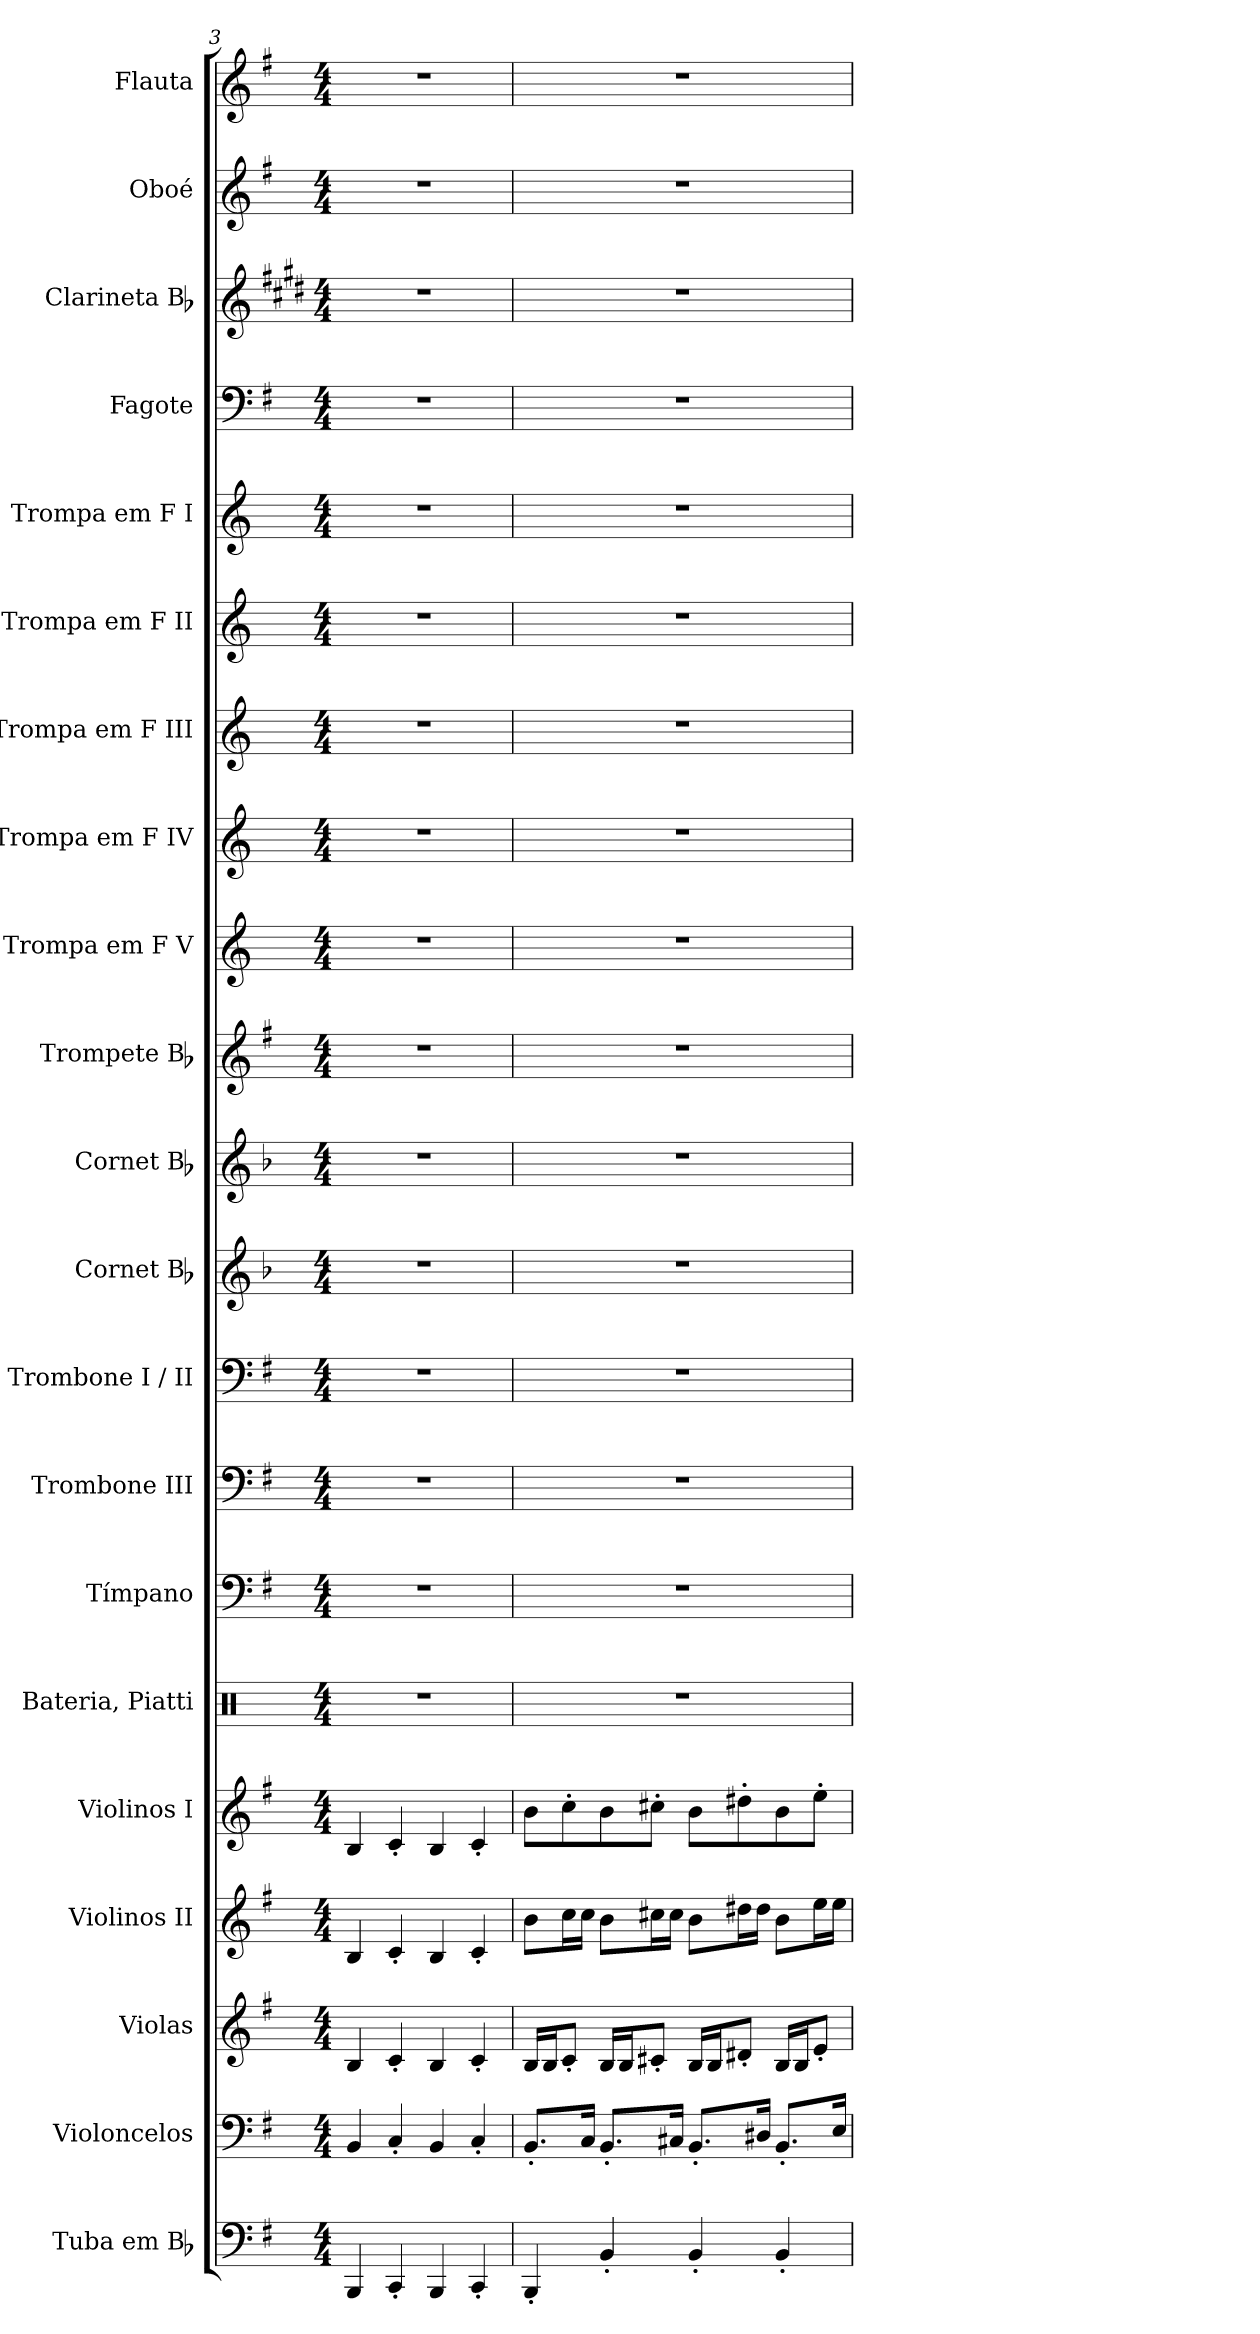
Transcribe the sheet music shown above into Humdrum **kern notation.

**kern	**kern	**kern	**kern	**kern	**kern	**kern	**kern	**kern	**kern	**kern	**kern	**kern	**kern	**kern	**kern	**kern	**kern	**kern	**kern	**kern
*part21	*part20	*part19	*part18	*part17	*part16	*part15	*part14	*part13	*part12	*part11	*part10	*part9	*part8	*part7	*part6	*part5	*part4	*part3	*part2	*part1
*staff21	*staff20	*staff19	*staff18	*staff17	*staff16	*staff15	*staff14	*staff13	*staff12	*staff11	*staff10	*staff9	*staff8	*staff7	*staff6	*staff5	*staff4	*staff3	*staff2	*staff1
*I"Tuba em Bb	*I"Violoncelos	*I"Violas	*I"Violinos II	*I"Violinos I	*I"Bateria, Piatti	*I"Tímpano	*I"Trombone III	*I"Trombone I / II	*I"Cornet Bb	*I"Cornet Bb	*I"Trompete Bb	*I"Trompa em F V	*I"Trompa em F IV	*I"Trompa em F III	*I"Trompa em F II	*I"Trompa em F I	*I"Fagote	*I"Clarineta Bb	*I"Oboé	*I"Flauta
*I'Tu. Bb	*I'Vlcs.	*	*	*I'Vlns.	*I'Bat.	*	*I'Trb.	*I'Trb.	*I'Cnt. Bb	*I'Cnt. Bb	*I'Tpt. Bb	*I'Trom. F	*I'Trom. F	*I'Trom. F	*I'Trom. F	*I'Trom. F	*I'Fgt	*I'Cl. Bb	*I'Ob.	*I'Fl
*clefF4	*clefF4	*clefG2	*clefG2	*clefG2	*clefX	*clefF4	*clefF4	*clefF4	*clefG2	*clefG2	*clefG2	*clefG2	*clefG2	*clefG2	*clefG2	*clefG2	*clefF4	*clefG2	*clefG2	*clefG2
*	*	*	*	*	*	*	*	*	*ITrd1c2	*ITrd1c2	*ITrd1c2	*ITrd4c7	*ITrd4c7	*ITrd4c7	*ITrd4c7	*ITrd4c7	*	*ITrd1c2	*	*
*k[f#]	*k[f#]	*k[f#]	*k[f#]	*k[f#]	*k[]	*k[f#]	*k[f#]	*k[f#]	*k[b-e-a-]	*k[b-e-a-]	*k[b-]	*k[b-]	*k[b-]	*k[b-]	*k[b-]	*k[b-]	*k[f#]	*k[f#c#]	*k[f#]	*k[f#]
*M4/4	*M4/4	*M4/4	*M4/4	*M4/4	*M4/4	*M4/4	*M4/4	*M4/4	*M4/4	*M4/4	*M4/4	*M4/4	*M4/4	*M4/4	*M4/4	*M4/4	*M4/4	*M4/4	*M4/4	*M4/4
=3	=3	=3	=3	=3	=3	=3	=3	=3	=3	=3	=3	=3	=3	=3	=3	=3	=3	=3	=3	=3
4BBB/	4BB/	4B/	4B/	4B/	1r	1r	1r	1r	1r	1r	1r	1r	1r	1r	1r	1r	1r	1r	1r	1r
4CC'/	4C'/	4c'/	4c'/	4c'/	.	.	.	.	.	.	.	.	.	.	.	.	.	.	.	.
4BBB/	4BB/	4B/	4B/	4B/	.	.	.	.	.	.	.	.	.	.	.	.	.	.	.	.
4CC'/	4C'/	4c'/	4c'/	4c'/	.	.	.	.	.	.	.	.	.	.	.	.	.	.	.	.
=4	=4	=4	=4	=4	=4	=4	=4	=4	=4	=4	=4	=4	=4	=4	=4	=4	=4	=4	=4	=4
4BBB'/	8.BB'/L	16B/LL	8b\L	8b\L	1r	1r	1r	1r	1r	1r	1r	1r	1r	1r	1r	1r	1r	1r	1r	1r
.	.	16B/J	.	.	.	.	.	.	.	.	.	.	.	.	.	.	.	.	.	.
.	.	8c'/J	16cc\L	8cc'\	.	.	.	.	.	.	.	.	.	.	.	.	.	.	.	.
.	16C/Jk	.	16cc\JJ	.	.	.	.	.	.	.	.	.	.	.	.	.	.	.	.	.
4BB'/	8.BB'/L	16B/LL	8b\L	8b\	.	.	.	.	.	.	.	.	.	.	.	.	.	.	.	.
.	.	16B/J	.	.	.	.	.	.	.	.	.	.	.	.	.	.	.	.	.	.
.	.	8c#X'/J	16cc#X\L	8cc#X'\J	.	.	.	.	.	.	.	.	.	.	.	.	.	.	.	.
.	16C#X/Jk	.	16cc#\JJ	.	.	.	.	.	.	.	.	.	.	.	.	.	.	.	.	.
4BB'/	8.BB'/L	16B/LL	8b\L	8b\L	.	.	.	.	.	.	.	.	.	.	.	.	.	.	.	.
.	.	16B/J	.	.	.	.	.	.	.	.	.	.	.	.	.	.	.	.	.	.
.	.	8d#X'/J	16dd#X\L	8dd#X'\	.	.	.	.	.	.	.	.	.	.	.	.	.	.	.	.
.	16D#X/Jk	.	16dd#\JJ	.	.	.	.	.	.	.	.	.	.	.	.	.	.	.	.	.
4BB'/	8.BB'/L	16B/LL	8b\L	8b\	.	.	.	.	.	.	.	.	.	.	.	.	.	.	.	.
.	.	16B/J	.	.	.	.	.	.	.	.	.	.	.	.	.	.	.	.	.	.
.	.	8e'/J	16ee\L	8ee'\J	.	.	.	.	.	.	.	.	.	.	.	.	.	.	.	.
.	16E/Jk	.	16ee\JJ	.	.	.	.	.	.	.	.	.	.	.	.	.	.	.	.	.
=	=	=	=	=	=	=	=	=	=	=	=	=	=	=	=	=	=	=	=	=
*-	*-	*-	*-	*-	*-	*-	*-	*-	*-	*-	*-	*-	*-	*-	*-	*-	*-	*-	*-	*-
